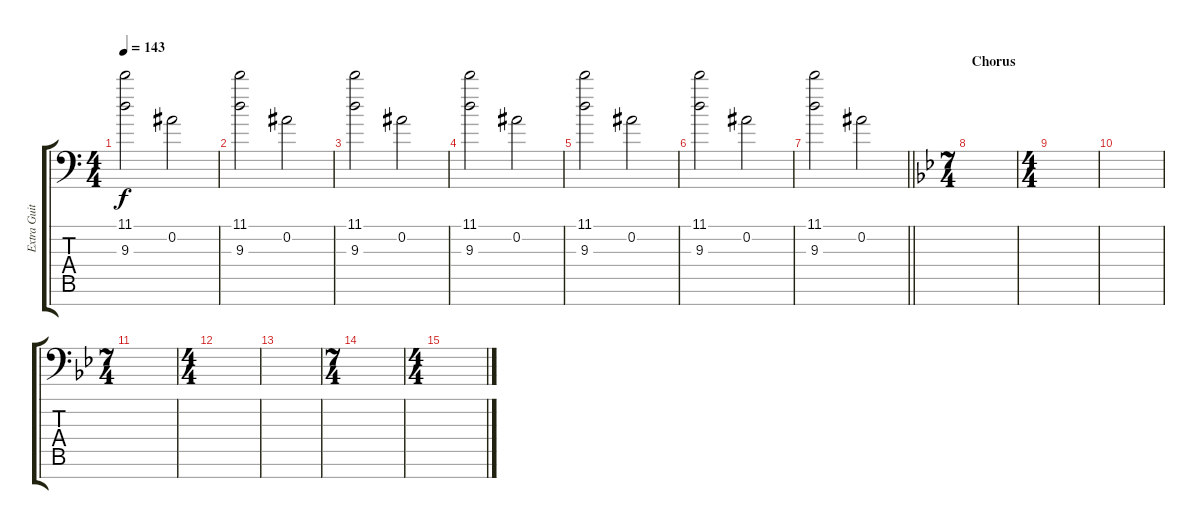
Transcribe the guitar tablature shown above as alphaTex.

\track ("Extra Guitar 2" "Extra Guit") {instrument distortionguitar}
\staff {score tabs}
\tuning (Eb4 Bb3 F3 Eb3 Bb2 F2 Bb1) {hide}
\ts (4 4)
\tempo 143
\clef f4
\ks c
(11.1 9.3).2{dy f} 0.2.2 |
(11.1 9.3).2 0.2.2 |
(11.1 9.3).2 0.2.2 |
(11.1 9.3).2 0.2.2 |
(11.1 9.3).2 0.2.2 |
(11.1 9.3).2 0.2.2 |
\barLineRight lightlight
(11.1 9.3).2 0.2.2 |
\ts (7 4)
\section ("" "Chorus")
\ks bb
|
\ts (4 4)
|
|
\ts (7 4)
|
\ts (4 4)
|
|
\ts (7 4)
|
\ts (4 4)
